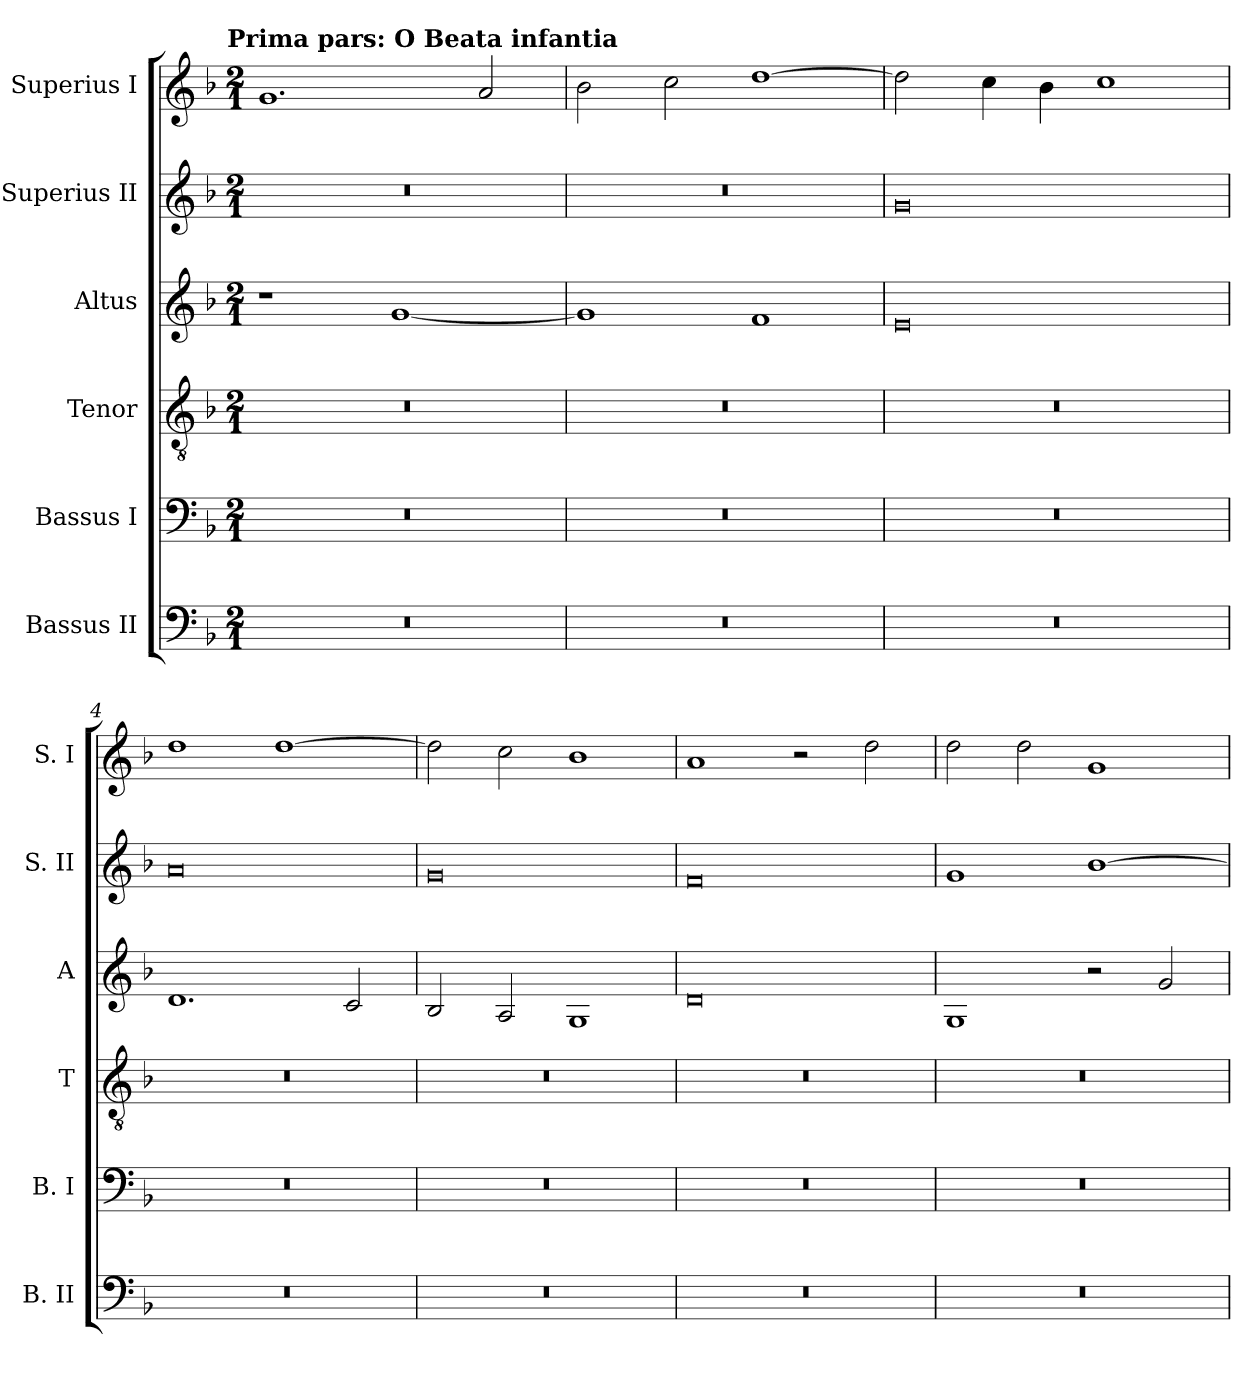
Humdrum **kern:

**kern	**kern	**kern	**kern	**kern	**kern
*part6	*part5	*part4	*part3	*part2	*part1
*staff6	*staff5	*staff4	*staff3	*staff2	*staff1
*I"Bassus II	*I"Bassus I	*I"Tenor	*I"Altus	*I"Superius II	*I"Superius I
*I'B. II	*I'B. I	*I'T	*I'A	*I'S. II	*I'S. I
*clefF4	*clefF4	*clefGv2	*clefG2	*clefG2	*clefG2
*k[b-]	*k[b-]	*k[b-]	*k[b-]	*k[b-]	*k[b-]
*F:	*F:	*F:	*F:	*F:	*F:
!!LO:TX:omd:t=Prima pars&colon; O Beata infantia
*M2/1	*M2/1	*M2/1	*M2/1	*M2/1	*M2/1
=1	=1	=1	=1	=1	=1
0r	0r	0r	1r	0r	1.g
.	.	.	[1g	.	.
.	.	.	.	.	2a
=2	=2	=2	=2	=2	=2
0r	0r	0r	1g]	0r	2b-
.	.	.	.	.	2cc
.	.	.	1f	.	[1dd
=3	=3	=3	=3	=3	=3
0r	0r	0r	0e	0g	2dd]
.	.	.	.	.	4cc
.	.	.	.	.	4b-
.	.	.	.	.	1cc
=4	=4	=4	=4	=4	=4
0r	0r	0r	1.d	0a	1dd
.	.	.	.	.	[1dd
.	.	.	2c	.	.
=5	=5	=5	=5	=5	=5
0r	0r	0r	2B-	0g	2dd]
.	.	.	2A	.	2cc
.	.	.	1G	.	1b-
=6	=6	=6	=6	=6	=6
0r	0r	0r	0d	0f	1a
.	.	.	.	.	2r
.	.	.	.	.	2dd
=7	=7	=7	=7	=7	=7
0r	0r	0r	1G	1g	2dd
.	.	.	.	.	2dd
.	.	.	2r	[1b-	1g
.	.	.	2g	.	.
=	=	=	=	=	=
*-	*-	*-	*-	*-	*-
